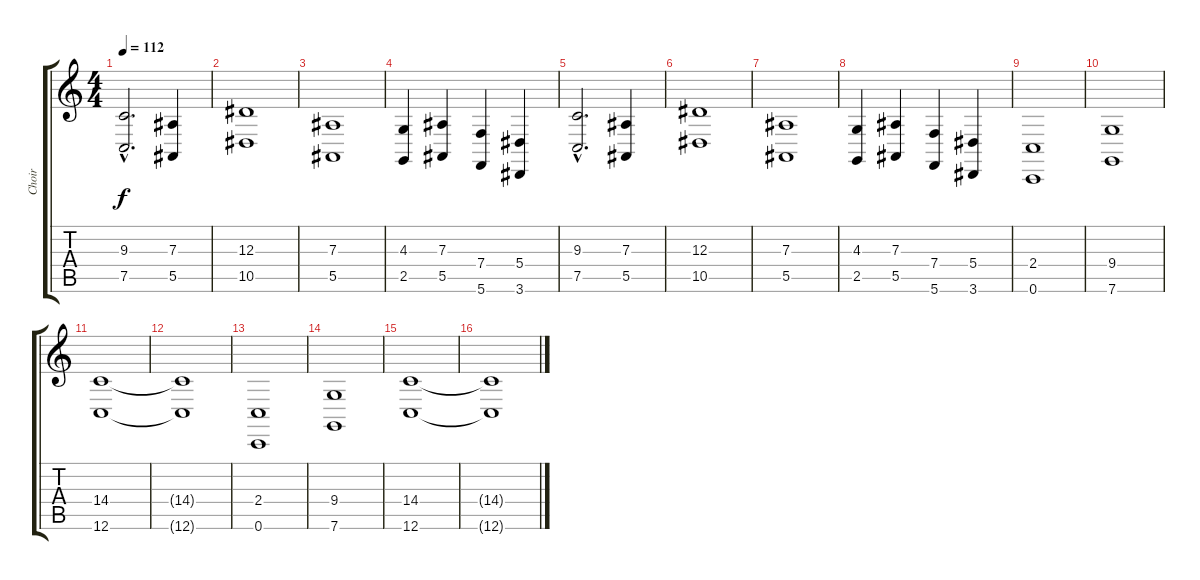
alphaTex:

\track ("Choir" "Choir") {instrument choiraahs}
\staff {score tabs}
\tuning (C4 G3 Eb3 Bb2 F2 C2) {hide}
\ts (4 4)
\tempo 112
\clef g2
\ks c
(9.3{hac} 7.5{hac}).2{d dy f} (7.3 5.5).4 |
(12.3 10.5).1 |
(7.3 5.5).1 |
(4.3 2.5).4 (7.3 5.5).4 (7.4 5.6).4 (5.4 3.6).4 |
(9.3{hac} 7.5{hac}).2{d} (7.3 5.5).4 |
(12.3 10.5).1 |
(7.3 5.5).1 |
(4.3 2.5).4 (7.3 5.5).4 (7.4 5.6).4 (5.4 3.6).4 |
(2.4 0.6).1 |
(9.4 7.6).1 |
(14.4 12.6).1 |
(14.4{t} 12.6{t}).1{volume 0} |
(2.4 0.6).1{volume 13} |
(9.4 7.6).1 |
(14.4 12.6).1 |
(14.4{t} 12.6{t}).1{volume 13}
